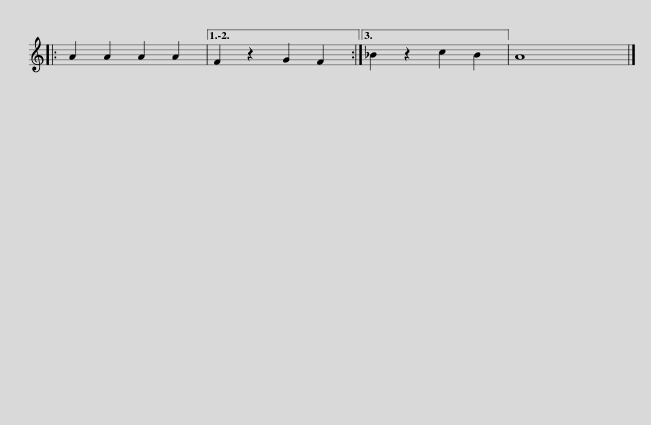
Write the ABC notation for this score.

X:1
L:1/8
M:none
I:linebreak $
K:C
V:1 treble
V:1
|: A2 A2 A2 A2 |1,2 F2 z2 G2 F2 :|3 _B2 z2 c2 B2 || A8 |] %4
